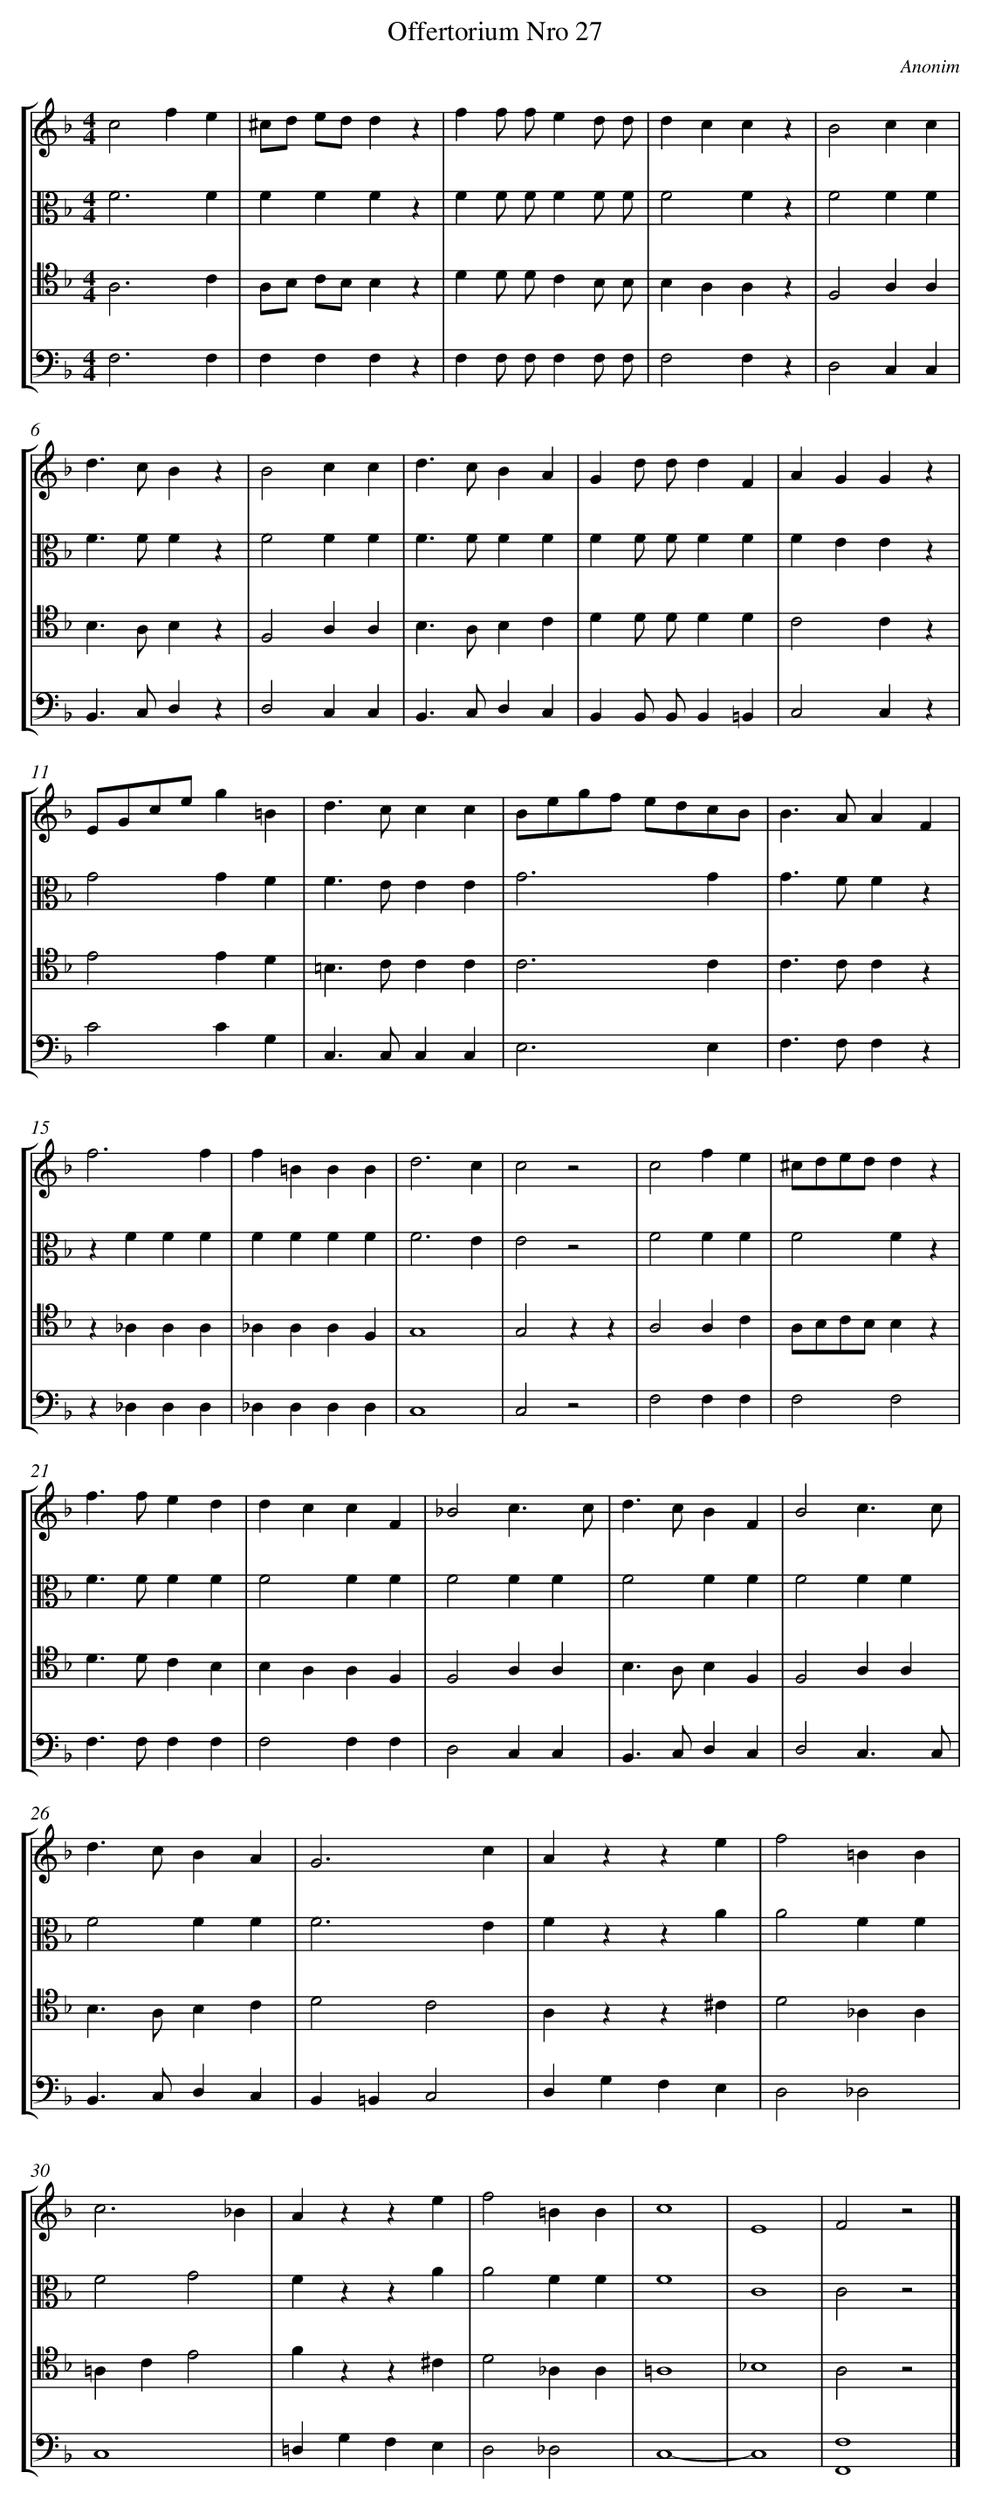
X:1
T: Offertorium Nro 27
C: Anonim
L: 1/4
M: 4/4
%%staves [1 2 3 4]
V: 1
V: 2 clef=alto
V: 3 clef=tenor
V: 4 clef=bass
K: F
[V:1] c2fe |
[V:2] F3F |
[V:3] A,3C |
[V:4] F,3F, |
[V:1] ^c/d/ e/d/dz |
[V:2] FFFz |
[V:3] A,/B,/ C/B,/B,z |
[V:4] F,F,F,z |
[V:1] ff/ f/ed/ d/ |
[V:2] FF/ F/FF/ F/ |
[V:3] DD/ D/CB,/ B,/ |
[V:4] F,F,/ F,/F,F,/ F,/ |
[V:1] dccz |
[V:2] F2Fz |
[V:3] B,A,A,z |
[V:4] F,2F,z |
[V:1] B2cc |
[V:2] F2FF |
[V:3] F,2A,A, |
[V:4] D,2C,C, |
[V:1] d>cBz |
[V:2] F>FFz |
[V:3] B,>A,B,z |
[V:4] B,,>C,D,z |
[V:1] B2cc |
[V:2] F2FF |
[V:3] F,2A,A, |
[V:4] D,2C,C, |
[V:1] d>cBA |
[V:2] F>FFF |
[V:3] B,>A,B,C |
[V:4] B,,>C,D,C, |
[V:1] Gd/ d/dF |
[V:2] FF/ F/FF |
[V:3] DD/ D/DD |
[V:4] B,,B,,/ B,,/B,,=B,, |
[V:1] AGGz |
[V:2] FEEz |
[V:3] C2Cz |
[V:4] C,2C,z |
[V:1] E/G/c/e/g=B |
[V:2] G2GF |
[V:3] E2ED |
[V:4] C2CG, |
[V:1] d>ccc |
[V:2] F>EEE |
[V:3] =B,>CCC |
[V:4] C,>C,C,C, |
[V:1] B/e/g/f/ e/d/c/B/ |
[V:2] G3G |
[V:3] C3C |
[V:4] E,3E, |
[V:1] B>AAF |
[V:2] G>FFz |
[V:3] C>CCz |
[V:4] F,>F,F,z |
[V:1] f3f |
[V:2] zFFF |
[V:3] z_A,A,A, |
[V:4] z_D,D,D, |
[V:1] f=BBB |
[V:2] FFFF |
[V:3] _A,A,A,F, |
[V:4] _D,D,D,D, |
[V:1] d3c |
[V:2] F3E |
[V:3] G,4 |
[V:4] C,4 |
[V:1] c2z2 |
[V:2] E2z2 |
[V:3] G,2zz |
[V:4] C,2z2 |
[V:1] c2fe |
[V:2] F2FF |
[V:3] A,2A,C |
[V:4] F,2F,F, |
[V:1] ^c/d/e/d/dz |
[V:2] F2Fz |
[V:3] A,/B,/C/B,/B,z |
[V:4] F,2F,2 |
[V:1] f>fed |
[V:2] F>FFF |
[V:3] D>DCB, |
[V:4] F,>F,F,F, |
[V:1] dccF |
[V:2] F2FF |
[V:3] B,A,A,F, |
[V:4] F,2F,F, |
[V:1] _B2c3/c/ |
[V:2] F2FF |
[V:3] F,2A,A, |
[V:4] D,2C,C, |
[V:1] d>cBF |
[V:2] F2FF |
[V:3] B,>A,B,F, |
[V:4] B,,>C,D,C, |
[V:1] B2c3/c/ |
[V:2] F2FF |
[V:3] F,2A,A, |
[V:4] D,2C,3/C,/ |
[V:1] d>cBA |
[V:2] F2FF |
[V:3] B,>A,B,C |
[V:4] B,,>C,D,C, |
[V:1] G3c |
[V:2] F3E |
[V:3] D2C2 |
[V:4] B,,=B,,C,2 |
[V:1] Azze |
[V:2] FzzA |
[V:3] A,zz^C |
[V:4] D,G,F,E, |
[V:1] f2=BB |
[V:2] A2FF |
[V:3] D2_A,A, |
[V:4] D,2_D,2 |
[V:1] c3_B |
[V:2] F2G2 |
[V:3] =A,CE2 |
[V:4] C,4 |
[V:1] Azze |
[V:2] FzzA |
[V:3] Fzz^C |
[V:4] =D,G,F,E, |
[V:1] f2=BB |
[V:2] A2FF |
[V:3] D2_A,A, |
[V:4] D,2_D,2 |
[V:1] c4 |
[V:2] F4 |
[V:3] =A,4 |
[V:4] C,4- |
[V:1] E4 |
[V:2] C4 |
[V:3] _B,4 |
[V:4] C,4 |
[V:1] F2z2 |]
[V:2] C2z2 |]
[V:3] A,2z2 |]
[V:4] [F,4F,,4] |]
